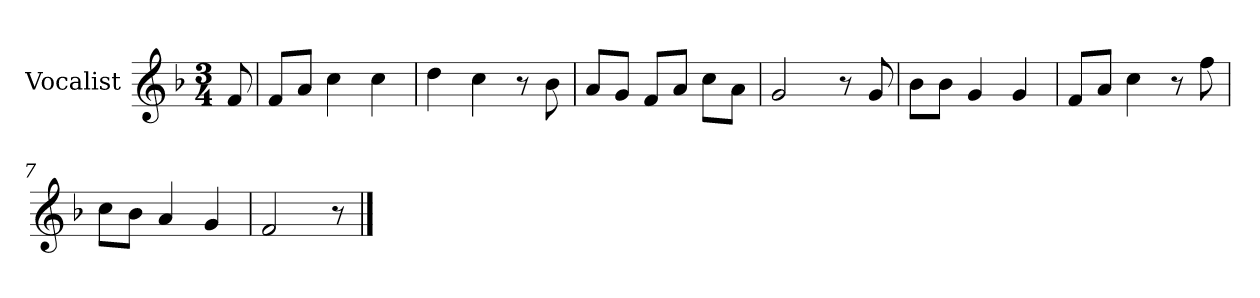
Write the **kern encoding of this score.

**kern
*part1
*staff1
*I"Vocalist
*k[b-]
*F:
*M3/4
=
8f
=1
8fL
8aJ
4cc
4cc
=2
4dd
4cc
8r
8b-
=3
8aL
8gJ
8fL
8aJ
8ccL
8aJ
=4
2g
8r
8g
=5
8b-L
8b-J
4g
4g
=6
8fL
8aJ
4cc
8r
8ff
=7
8ccL
8b-J
4a
4g
=8
2f
8r
==
*-
